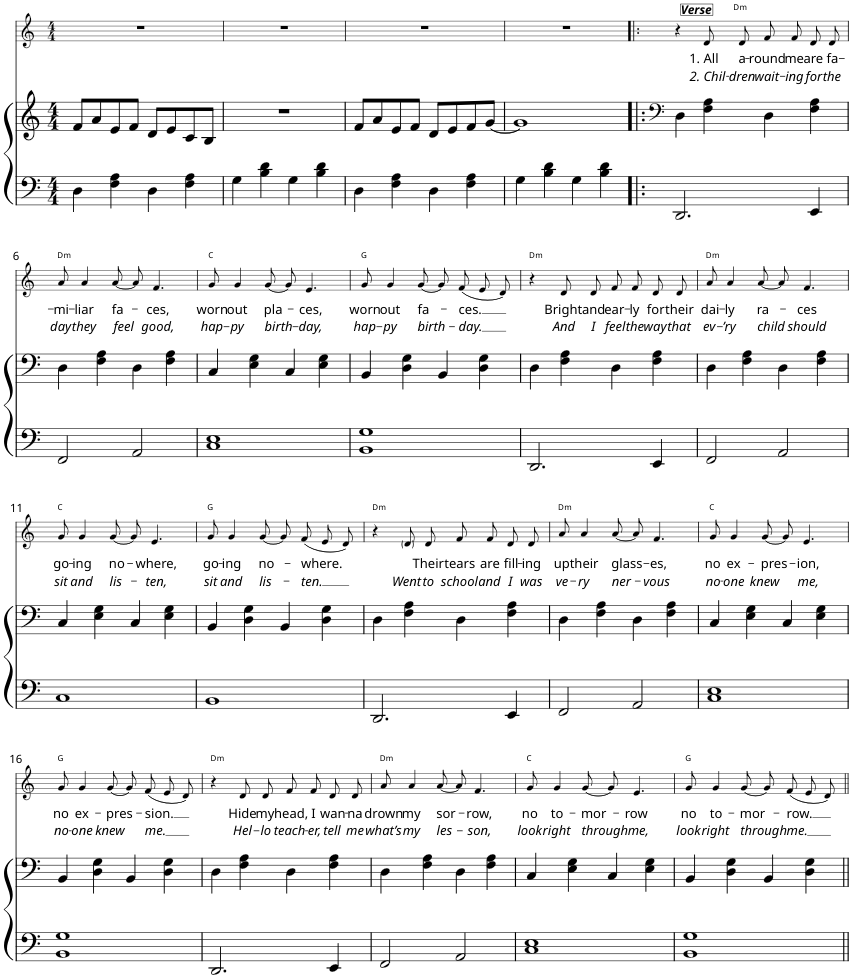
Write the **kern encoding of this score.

**kern	**kern	**kern	**text	**text	**harte
*part2	*part2	*part1	*part1	*part1	*part1
*staff3	*staff2	*staff1	*staff1	*staff1	*
*I"Klavier	*	*I"Voice	*	*	*
*	*	*stria5	*	*	*
*clefF4	*clefG2	*clefG2	*	*	*
*k[]	*k[]	*k[]	*	*	*
*M4/4	*M4/4	*M4/4	*	*	*
=1	=1	=1	=1	=1	=1
4D\	8f/L	1r	.	.	.
.	8a/	.	.	.	.
4F\ 4A\	8e/	.	.	.	.
.	8f/J	.	.	.	.
4D\	8d/L	.	.	.	.
.	8e/	.	.	.	.
4F\ 4A\	8c/	.	.	.	.
.	8B/J	.	.	.	.
=2	=2	=2	=2	=2	=2
4G\	1r	1r	.	.	.
4B\ 4d\	.	.	.	.	.
4G\	.	.	.	.	.
4B\ 4d\	.	.	.	.	.
=3	=3	=3	=3	=3	=3
4D\	8f/L	1r	.	.	.
.	8a/	.	.	.	.
4F\ 4A\	8e/	.	.	.	.
.	8f/J	.	.	.	.
4D\	8d/L	.	.	.	.
.	8e/	.	.	.	.
4F\ 4A\	8f/	.	.	.	.
.	[8g/J	.	.	.	.
=4	=4	=4	=4	=4	=4
4G\	1g]	1r	.	.	.
4B\ 4d\	.	.	.	.	.
4G\	.	.	.	.	.
4B\ 4d\	.	.	.	.	.
=5!|:	=5!|:	=5!|:	=5!|:	=5!|:	=5!|:
*	*clefF4	*	*	*	*
!	!	!LO:TX:a:Bi:t=Verse	!	!	!LO:H:kt=m
2.DD/	4D\	4r	.	.	D:min
!	!	!	!LO:LY:b	!LO:LY:b	!
.	4F\ 4A\	8d/L	1. All	2. Chil-	.
!	!	!	!LO:LY:b	!LO:LY:b	!
.	.	8d/J	a-	-dren	.
!	!	!	!LO:LY:b	!LO:LY:b	!
.	4D\	8f/L	-round	wait-	.
!	!	!	!LO:LY:b	!LO:LY:b	!
.	.	8f/J	me	-ing	.
!	!	!	!LO:LY:b	!LO:LY:b	!
4EE/	4F\ 4A\	8d/L	are	for	.
!	!	!	!LO:LY:b	!LO:LY:b	!
.	.	8d/J	fa-	the	.
!!LO:LB:g=z
=6	=6	=6	=6	=6	=6
!	!	!	!LO:LY:b	!LO:LY:b	!LO:H:kt=m
2FF/	4D\	8a/	-mi-	day	D:min
!	!	!	!LO:LY:b	!LO:LY:b	!
.	.	4a/	-liar	they	.
.	4F\ 4A\	.	.	.	.
!	!	!	!LO:LY:b	!LO:LY:b	!
.	.	[8a/	fa-	feel	.
2AA/	4D\	8a/]	.	.	.
!	!	!	!LO:LY:b	!LO:LY:b	!
.	.	4.f/	-ces,	good,	.
.	4F\ 4A\	.	.	.	.
=7	=7	=7	=7	=7	=7
!	!	!	!LO:LY:b	!LO:LY:b	!
1C 1E	4C/	8g/	worn	hap-	C:maj
!	!	!	!LO:LY:b	!LO:LY:b	!
.	.	4g/	out	-py	.
.	4E\ 4G\	.	.	.	.
!	!	!	!LO:LY:b	!LO:LY:b	!
.	.	[8g/	pla-	birth-	.
.	4C/	8g/]	.	.	.
!	!	!	!LO:LY:b	!LO:LY:b	!
.	.	4.e/	-ces,	-day,	.
.	4E\ 4G\	.	.	.	.
=8	=8	=8	=8	=8	=8
!	!	!	!LO:LY:b	!LO:LY:b	!
1BB 1G	4BB/	8g/	worn	hap-	G:maj
!	!	!	!LO:LY:b	!LO:LY:b	!
.	.	4g/	out	-py	.
.	4D\ 4G\	.	.	.	.
!	!	!	!LO:LY:b	!LO:LY:b	!
.	.	[8g/	fa-	birth-	.
.	4BB/	8g/L]	.	.	.
!	!	!	!LO:LY:b	!LO:LY:b	!
.	.	(8f/J	-ces.	-day.	.
.	4D\ 4G\	8e/L	.	.	.
.	.	8d/J)	.	.	.
=9	=9	=9	=9	=9	=9
!	!	!	!	!	!LO:H:kt=m
2.DD/	4D\	4r	.	.	D:min
!	!	!	!LO:LY:b	!LO:LY:b	!
.	4F\ 4A\	8d/L	Bright	And	.
!	!	!	!LO:LY:b	!LO:LY:b	!
.	.	8d/J	and	I	.
!	!	!	!LO:LY:b	!LO:LY:b	!
.	4D\	8f/L	ear-	feel	.
!	!	!	!LO:LY:b	!LO:LY:b	!
.	.	8f/J	-ly	the	.
!	!	!	!LO:LY:b	!LO:LY:b	!
4EE/	4F\ 4A\	8d/L	for	way	.
!	!	!	!LO:LY:b	!LO:LY:b	!
.	.	8d/J	their	that	.
=10	=10	=10	=10	=10	=10
!	!	!	!LO:LY:b	!LO:LY:b	!LO:H:kt=m
2FF/	4D\	8a/	dai-	ev-	D:min
!	!	!	!LO:LY:b	!LO:LY:b	!
.	.	4a/	-ly	-’ry	.
.	4F\ 4A\	.	.	.	.
!	!	!	!LO:LY:b	!LO:LY:b	!
.	.	[8a/	ra-	child	.
2AA/	4D\	8a/]	.	.	.
!	!	!	!LO:LY:b	!LO:LY:b	!
.	.	4.f/	-ces	should	.
.	4F\ 4A\	.	.	.	.
!!LO:LB:g=z
=11	=11	=11	=11	=11	=11
!	!	!	!LO:LY:b	!LO:LY:b	!
1C	4C/	8g/	go-	sit	C:maj
!	!	!	!LO:LY:b	!LO:LY:b	!
.	.	4g/	-ing	and	.
.	4E\ 4G\	.	.	.	.
!	!	!	!LO:LY:b	!LO:LY:b	!
.	.	[8g/	no-	lis-	.
.	4C/	8g/]	.	.	.
!	!	!	!LO:LY:b	!LO:LY:b	!
.	.	4.e/	-where,	-ten,	.
.	4E\ 4G\	.	.	.	.
=12	=12	=12	=12	=12	=12
!	!	!	!LO:LY:b	!LO:LY:b	!
1BB	4BB/	8g/	go-	sit	G:maj
!	!	!	!LO:LY:b	!LO:LY:b	!
.	.	4g/	-ing	and	.
.	4D\ 4G\	.	.	.	.
!	!	!	!LO:LY:b	!LO:LY:b	!
.	.	[8g/	no-	lis-	.
.	4BB/	8g/L]	.	.	.
!	!	!	!LO:LY:b	!LO:LY:b	!
.	.	(8f/J	-where.	-ten.	.
.	4D\ 4G\	8e/L	.	.	.
.	.	8d/J)	.	.	.
=13	=13	=13	=13	=13	=13
!	!	!	!	!	!LO:H:kt=m
2.DD/	4D\	4r	.	.	D:min
!	!	!	!	!LO:LY:b	!
.	4F\ 4A\	8d/L	.	Went	.
!	!	!	!LO:LY:b	!LO:LY:b	!
.	.	8d/J	Their	to	.
!	!	!	!LO:LY:b	!LO:LY:b	!
.	4D\	8f/L	tears	school	.
!	!	!	!LO:LY:b	!LO:LY:b	!
.	.	8f/J	are	and	.
!	!	!	!LO:LY:b	!LO:LY:b	!
4EE/	4F\ 4A\	8d/L	fill-	I	.
!	!	!	!LO:LY:b	!LO:LY:b	!
.	.	8d/J	-ing	was	.
=14	=14	=14	=14	=14	=14
!	!	!	!LO:LY:b	!LO:LY:b	!LO:H:kt=m
2FF/	4D\	8a/	up	ve-	D:min
!	!	!	!LO:LY:b	!LO:LY:b	!
.	.	4a/	their	-ry	.
.	4F\ 4A\	.	.	.	.
!	!	!	!LO:LY:b	!LO:LY:b	!
.	.	[8a/	glass-	ner-	.
2AA/	4D\	8a/]	.	.	.
!	!	!	!LO:LY:b	!LO:LY:b	!
.	.	4.f/	-es,	-vous	.
.	4F\ 4A\	.	.	.	.
=15	=15	=15	=15	=15	=15
!	!	!	!LO:LY:b	!LO:LY:b	!
1C 1E	4C/	8g/	no	no-	C:maj
!	!	!	!LO:LY:b	!LO:LY:b	!
.	.	4g/	ex-	-one	.
.	4E\ 4G\	.	.	.	.
!	!	!	!LO:LY:b	!LO:LY:b	!
.	.	[8g/	-pres-	knew	.
.	4C/	8g/]	.	.	.
!	!	!	!LO:LY:b	!LO:LY:b	!
.	.	4.e/	-ion,	me,	.
.	4E\ 4G\	.	.	.	.
!!LO:LB:g=z
=16	=16	=16	=16	=16	=16
!	!	!	!LO:LY:b	!LO:LY:b	!
1BB 1G	4BB/	8g/	no	no-	G:maj
!	!	!	!LO:LY:b	!LO:LY:b	!
.	.	4g/	ex-	-one	.
.	4D\ 4G\	.	.	.	.
!	!	!	!LO:LY:b	!LO:LY:b	!
.	.	[8g/	-pres-	knew	.
.	4BB/	8g/L]	.	.	.
!	!	!	!LO:LY:b	!LO:LY:b	!
.	.	(8f/J	-sion.	me.	.
.	4D\ 4G\	8e/L	.	.	.
.	.	8d/J)	.	.	.
=17	=17	=17	=17	=17	=17
!	!	!	!	!	!LO:H:kt=m
2.DD/	4D\	4r	.	.	D:min
!	!	!	!LO:LY:b	!LO:LY:b	!
.	4F\ 4A\	8d/L	Hide	Hel-	.
!	!	!	!LO:LY:b	!LO:LY:b	!
.	.	8d/J	my	-lo	.
!	!	!	!LO:LY:b	!LO:LY:b	!
.	4D\	8f/L	head,	teach-	.
!	!	!	!LO:LY:b	!LO:LY:b	!
.	.	8f/J	I	-er,	.
!	!	!	!LO:LY:b	!LO:LY:b	!
4EE/	4F\ 4A\	8d/L	wan-	tell	.
!	!	!	!LO:LY:b	!LO:LY:b	!
.	.	8d/J	-na	me	.
=18	=18	=18	=18	=18	=18
!	!	!	!LO:LY:b	!LO:LY:b	!LO:H:kt=m
2FF/	4D\	8a/	drown	what’s	D:min
!	!	!	!LO:LY:b	!LO:LY:b	!
.	.	4a/	my	my	.
.	4F\ 4A\	.	.	.	.
!	!	!	!LO:LY:b	!LO:LY:b	!
.	.	[8a/	sor-	les-	.
2AA/	4D\	8a/]	.	.	.
!	!	!	!LO:LY:b	!LO:LY:b	!
.	.	4.f/	-row,	-son,	.
.	4F\ 4A\	.	.	.	.
=19	=19	=19	=19	=19	=19
!	!	!	!LO:LY:b	!LO:LY:b	!
1C 1E	4C/	8g/	no	look	C:maj
!	!	!	!LO:LY:b	!LO:LY:b	!
.	.	4g/	to-	right	.
.	4E\ 4G\	.	.	.	.
!	!	!	!LO:LY:b	!LO:LY:b	!
.	.	[8g/	-mor-	through	.
.	4C/	8g/]	.	.	.
!	!	!	!LO:LY:b	!LO:LY:b	!
.	.	4.e/	-row	me,	.
.	4E\ 4G\	.	.	.	.
=20	=20	=20	=20	=20	=20
!	!	!	!LO:LY:b	!LO:LY:b	!
1BB 1G	4BB/	8g/	no	look	G:maj
!	!	!	!LO:LY:b	!LO:LY:b	!
.	.	4g/	to-	right	.
.	4D\ 4G\	.	.	.	.
!	!	!	!LO:LY:b	!LO:LY:b	!
.	.	[8g/	-mor-	through	.
.	4BB/	8g/L]	.	.	.
!	!	!	!LO:LY:b	!LO:LY:b	!
.	.	(8f/J	-row.	me.	.
.	4D\ 4G\	8e/L	.	.	.
.	.	8d/J)	.	.	.
=||	=||	=||	=||	=||	=||
*-	*-	*-	*-	*-	*-
